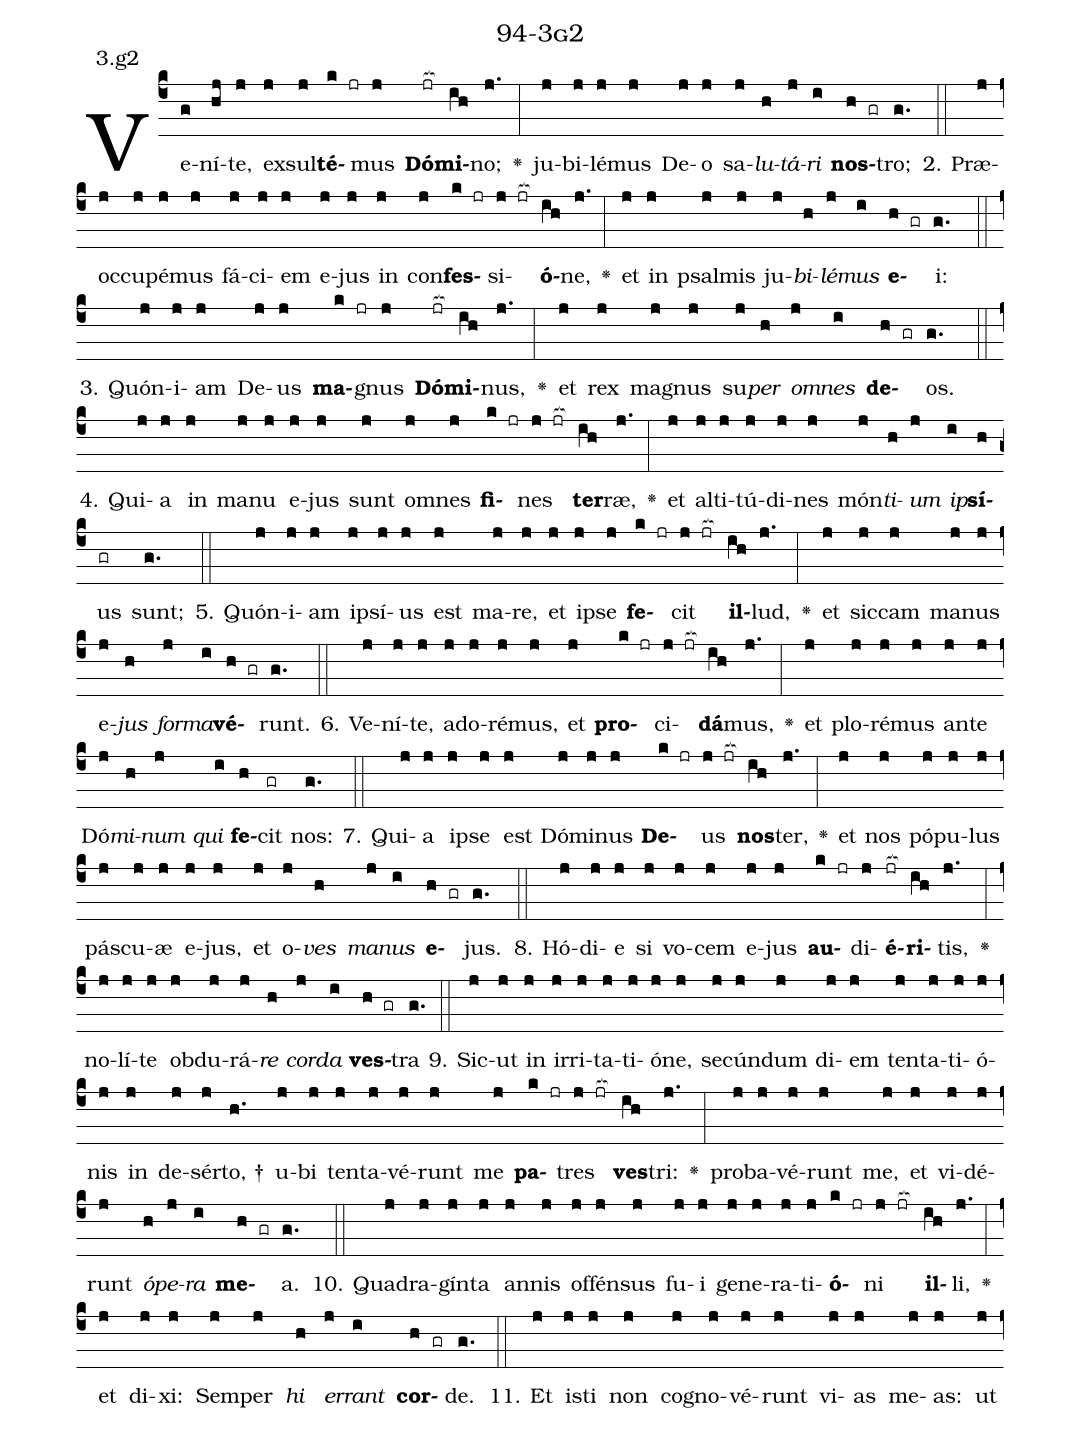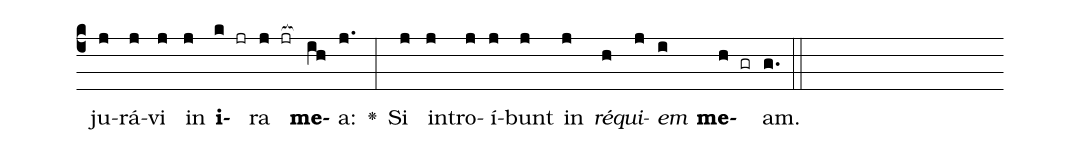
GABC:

name: 94-3g2;
annotation: 3.g2;
%%
(c4)Ve(g)ní(hj)te,(j) ex(j)sul(j)<b>té</b>(k jr)mus(j) <b>Dó</b>(jr[ocb:1{])<b>mi</b>(ih[ocb:0}])no;(j.) <v>\greheightstar</v>(:) ju(j)bi(j)lé(j)mus(j) De(j)o(j) sa(j)<i>lu</i>(h)<i>tá</i>(j)<i>ri</i>(i) <b>nos</b>(h gr)tro;(g.) (::)
2. Præ(j)oc(j)cu(j)pé(j)mus(j) fá(j)ci(j)em(j) e(j)jus(j) in(j) con(j)<b>fes</b>(k jr)si(j jr[ocb:1{])<b>ó</b>(ih[ocb:0}])ne,(j.) <v>\greheightstar</v>(:) et(j) in(j) psal(j)mis(j) ju(j)<i>bi</i>(h)<i>lé</i>(j)<i>mus</i>(i) <b>e</b>(h gr)i:(g.) (::)
3. Quón(j)i(j)am(j) De(j)us(j) <b>ma</b>(k jr)gnus(j) <b>Dó</b>(jr[ocb:1{])<b>mi</b>(ih[ocb:0}])nus,(j.) <v>\greheightstar</v>(:) et(j) rex(j) ma(j)gnus(j) su(j)<i>per</i>(h) <i>om</i>(j)<i>nes</i>(i) <b>de</b>(h gr)os.(g.) (::)
4. Qui(j)a(j) in(j) ma(j)nu(j) e(j)jus(j) sunt(j) om(j)nes(j) <b>fi</b>(k jr)nes(j jr[ocb:1{]) <b>ter</b>(ih[ocb:0}])ræ,(j.) <v>\greheightstar</v>(:) et(j) al(j)ti(j)tú(j)di(j)nes(j) món(j)<i>ti</i>(h)<i>um</i>(j) <i>ip</i>(i)<b>sí</b>(h)us(gr) sunt;(g.) (::)
5. Quón(j)i(j)am(j) ip(j)sí(j)us(j) est(j) ma(j)re,(j) et(j) ip(j)se(j) <b>fe</b>(k jr)cit(j jr[ocb:1{]) <b>il</b>(ih[ocb:0}])lud,(j.) <v>\greheightstar</v>(:) et(j) sic(j)cam(j) ma(j)nus(j) e(j)<i>jus</i>(h) <i>for</i>(j)<i>ma</i>(i)<b>vé</b>(h gr)runt.(g.) (::)
6. Ve(j)ní(j)te,(j) ad(j)o(j)ré(j)mus,(j) et(j) <b>pro</b>(k jr)ci(j jr[ocb:1{])<b>dá</b>(ih[ocb:0}])mus,(j.) <v>\greheightstar</v>(:) et(j) plo(j)ré(j)mus(j) an(j)te(j) Dó(j)<i>mi</i>(h)<i>num</i>(j) <i>qui</i>(i) <b>fe</b>(h)cit(gr) nos:(g.) (::)
7. Qui(j)a(j) ip(j)se(j) est(j) Dó(j)mi(j)nus(j) <b>De</b>(k jr)us(j jr[ocb:1{]) <b>nos</b>(ih[ocb:0}])ter,(j.) <v>\greheightstar</v>(:) et(j) nos(j) pó(j)pu(j)lus(j) pás(j)cu(j)æ(j) e(j)jus,(j) et(j) o(j)<i>ves</i>(h) <i>ma</i>(j)<i>nus</i>(i) <b>e</b>(h gr)jus.(g.) (::)
8. Hó(j)di(j)e(j) si(j) vo(j)cem(j) e(j)jus(j) <b>au</b>(k jr)di(j)<b>é</b>(jr[ocb:1{])<b>ri</b>(ih[ocb:0}])tis,(j.) <v>\greheightstar</v>(:) no(j)lí(j)te(j) ob(j)du(j)rá(j)<i>re</i>(h) <i>cor</i>(j)<i>da</i>(i) <b>ves</b>(h gr)tra(g.) (::)
9. Sic(j)ut(j) in(j) ir(j)ri(j)ta(j)ti(j)ó(j)ne,(j) se(j)cún(j)dum(j) di(j)em(j) ten(j)ta(j)ti(j)ó(j)nis(j) in(j) de(j)sér(j)to, †(h.) u(j)bi(j) ten(j)ta(j)vé(j)runt(j) me(j) <b>pa</b>(k jr)tres(j jr[ocb:1{]) <b>ves</b>(ih[ocb:0}])tri:(j.) <v>\greheightstar</v>(:) pro(j)ba(j)vé(j)runt(j) me,(j) et(j) vi(j)dé(j)runt(j) <i>ó</i>(h)<i>pe</i>(j)<i>ra</i>(i) <b>me</b>(h gr)a.(g.) (::)
10. Qua(j)dra(j)gín(j)ta(j) an(j)nis(j) of(j)fén(j)sus(j) fu(j)i(j) ge(j)ne(j)ra(j)ti(j)<b>ó</b>(k jr)ni(j jr[ocb:1{]) <b>il</b>(ih[ocb:0}])li,(j.) <v>\greheightstar</v>(:) et(j) di(j)xi:(j) Sem(j)per(j) <i>hi</i>(h) <i>er</i>(j)<i>rant</i>(i) <b>cor</b>(h gr)de.(g.) (::)
11. Et(j) is(j)ti(j) non(j) co(j)gno(j)vé(j)runt(j) vi(j)as(j) me(j)as:(j) ut(j) ju(j)rá(j)vi(j) in(j) <b>i</b>(k jr)ra(j jr[ocb:1{]) <b>me</b>(ih[ocb:0}])a:(j.) <v>\greheightstar</v>(:) Si(j) in(j)tro(j)í(j)bunt(j) in(j) <i>ré</i>(h)<i>qui</i>(j)<i>em</i>(i) <b>me</b>(h gr)am.(g.) (::)
